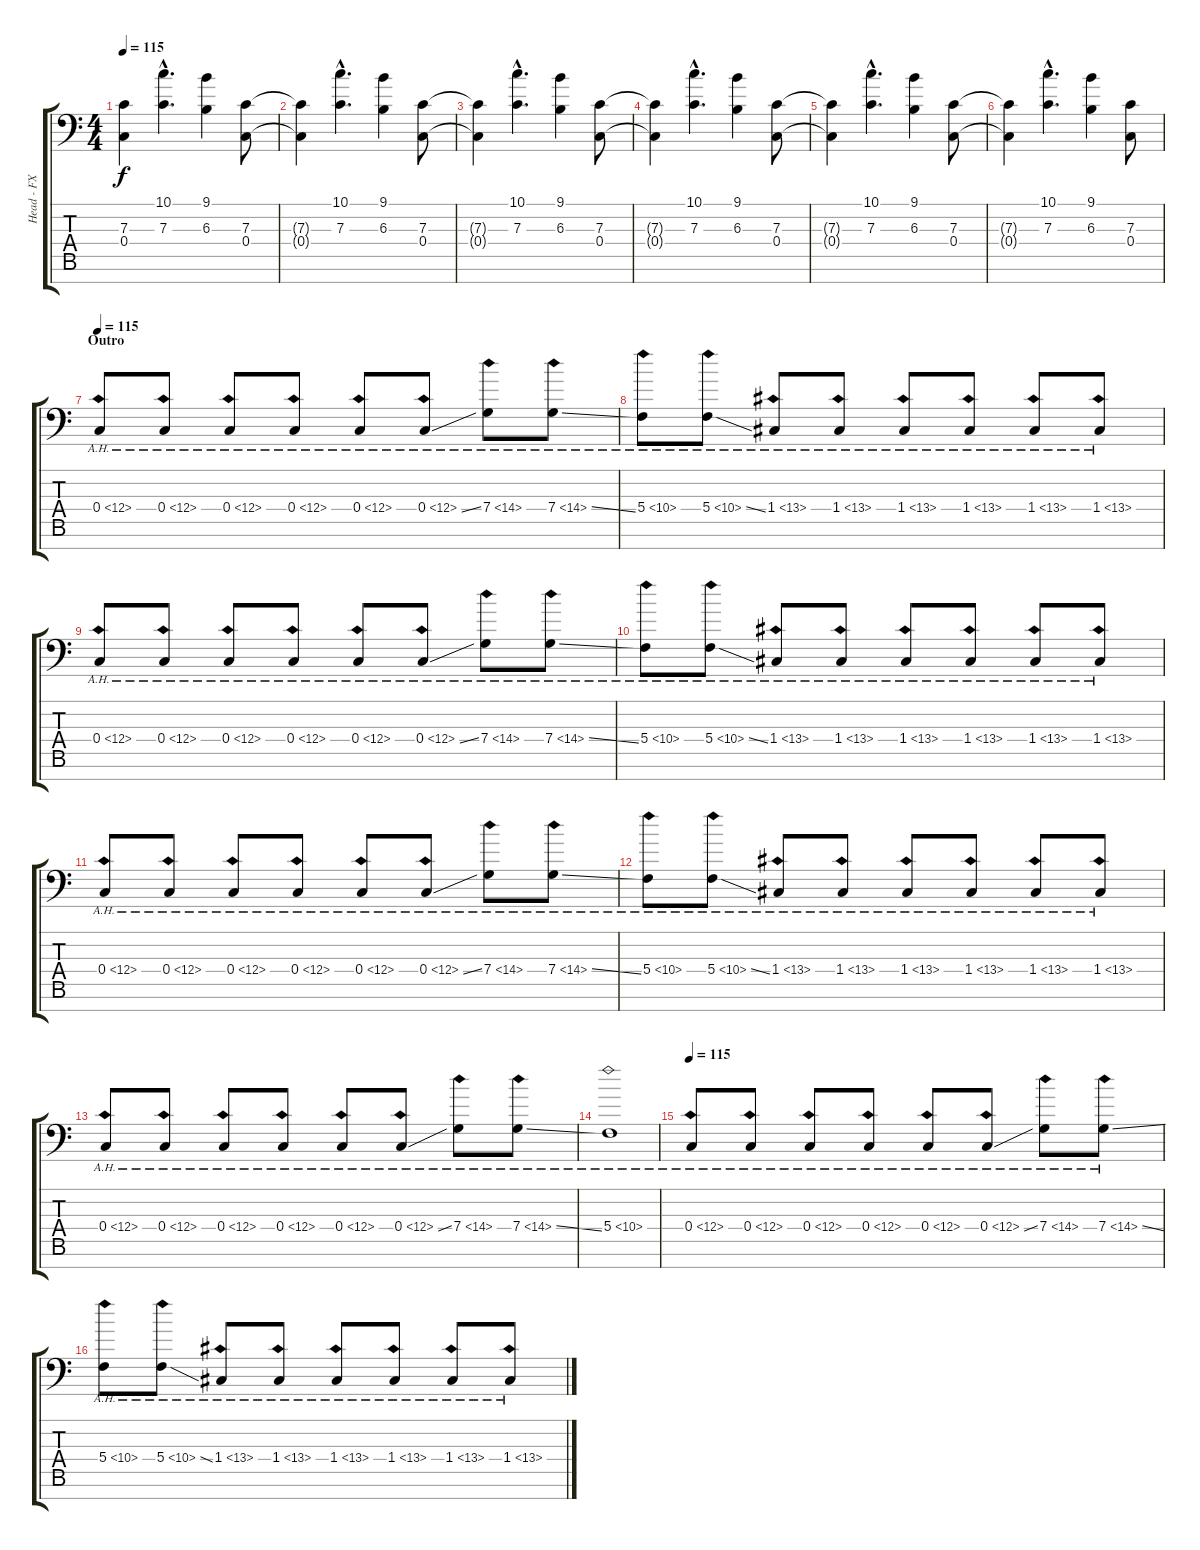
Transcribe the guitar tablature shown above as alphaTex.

\track ("Head - FX" "Head - FX") {instrument lead2sawtooth}
\staff {score tabs}
\tuning (D4 A3 F3 C3 G2 D2 A1) {hide}
\ts (4 4)
\tempo 115
\clef f4
\ks c
(7.3{t} 0.4{t}).4{dy f} (10.1{hac} 7.3{hac}).4{d} (9.1 6.3).4 (7.3 0.4).8 |
(7.3{t} 0.4{t}).4 (10.1{hac} 7.3{hac}).4{d} (9.1 6.3).4 (7.3 0.4).8 |
(7.3{t} 0.4{t}).4 (10.1{hac} 7.3{hac}).4{d} (9.1 6.3).4 (7.3 0.4).8 |
(7.3{t} 0.4{t}).4 (10.1{hac} 7.3{hac}).4{d} (9.1 6.3).4 (7.3 0.4).8 |
(7.3{t} 0.4{t}).4 (10.1{hac} 7.3{hac}).4{d} (9.1 6.3).4 (7.3 0.4).8 |
(7.3{t} 0.4{t}).4 (10.1{hac} 7.3{hac}).4{d} (9.1 6.3).4 (7.3 0.4).8 |
\section ("" "Outro")
\tempo 115
0.4{ah 12}.8{volume 8 balance 8 instrument lead2sawtooth} 0.4{ah 12}.8{balance 16} 0.4{ah 12}.8 0.4{ah 12}.8 0.4{ah 12}.8 0.4{ah 12 ss}.8 7.4{ah 7}.8{balance 16} 7.4{ah 7 ss}.8{balance 8} |
5.4{ah 5}.8 5.4{ah 5 ss}.8 1.4{ah 12}.8{balance 0} 1.4{ah 12}.8 1.4{ah 12}.8 1.4{ah 12}.8{balance 8} 1.4{ah 12}.8 1.4{ah 12}.8 |
0.4{ah 12}.8{balance 8} 0.4{ah 12}.8{balance 16} 0.4{ah 12}.8 0.4{ah 12}.8 0.4{ah 12}.8 0.4{ah 12 ss}.8 7.4{ah 7}.8{balance 16} 7.4{ah 7 ss}.8{balance 8} |
5.4{ah 5}.8 5.4{ah 5 ss}.8 1.4{ah 12}.8{balance 0} 1.4{ah 12}.8 1.4{ah 12}.8 1.4{ah 12}.8{balance 8} 1.4{ah 12}.8 1.4{ah 12}.8 |
0.4{ah 12}.8{balance 8} 0.4{ah 12}.8{balance 16} 0.4{ah 12}.8 0.4{ah 12}.8 0.4{ah 12}.8 0.4{ah 12 ss}.8 7.4{ah 7}.8{balance 16} 7.4{ah 7 ss}.8{balance 8} |
5.4{ah 5}.8 5.4{ah 5 ss}.8 1.4{ah 12}.8{balance 0} 1.4{ah 12}.8 1.4{ah 12}.8 1.4{ah 12}.8{balance 8} 1.4{ah 12}.8 1.4{ah 12}.8 |
0.4{ah 12}.8{balance 8} 0.4{ah 12}.8{balance 16} 0.4{ah 12}.8 0.4{ah 12}.8 0.4{ah 12}.8 0.4{ah 12 ss}.8 7.4{ah 7}.8{balance 16} 7.4{ah 7 ss}.8{balance 8} |
5.4{ah 5}.1{balance 8} |
\tempo 115
0.4{ah 12}.8{volume 8 balance 8 instrument lead2sawtooth} 0.4{ah 12}.8{balance 16} 0.4{ah 12}.8 0.4{ah 12}.8 0.4{ah 12}.8 0.4{ah 12 ss}.8 7.4{ah 7}.8{balance 16} 7.4{ah 7 ss}.8{balance 8} |
5.4{ah 5}.8 5.4{ah 5 ss}.8 1.4{ah 12}.8{balance 0} 1.4{ah 12}.8{volume 5} 1.4{ah 12}.8 1.4{ah 12}.8{balance 8} 1.4{ah 12}.8 1.4{ah 12}.8
